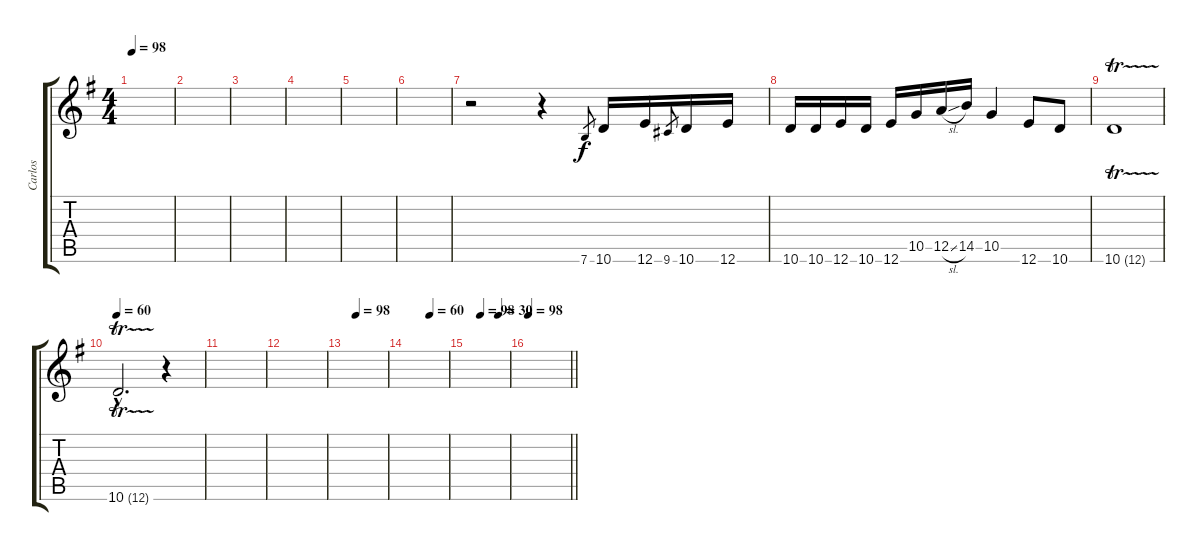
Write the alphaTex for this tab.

\track ("Carlos" "Carlos") {instrument electricguitarclean}
\staff {score tabs}
\tuning (E4 B3 G3 D3 A2 E2) {hide}
\ts (4 4)
\tempo 98
\clef g2
\ks eminor
|
|
|
|
|
|
r.2 r.4 7.6.8{gr} 10.6.16{volume 10} 12.6.16 9.6.8{gr} 10.6.16 12.6.16 |
10.6.16 10.6.16 12.6.16 10.6.16 12.6.16 10.5.16 12.5{sl}.16 14.5.16 10.5.4 12.6.8 10.6.8 |
10.6{tr (12 32)}.1 |
\tempo 60
10.6{tr (12 32) hac}.2{d} r.4 |
|
|
\tempo (98 0.25)
|
\tempo (60 0.5625)
|
\tempo (98 0.3125)
\tempo (30 0.75)
|
\tempo 98
\barLineRight lightlight
